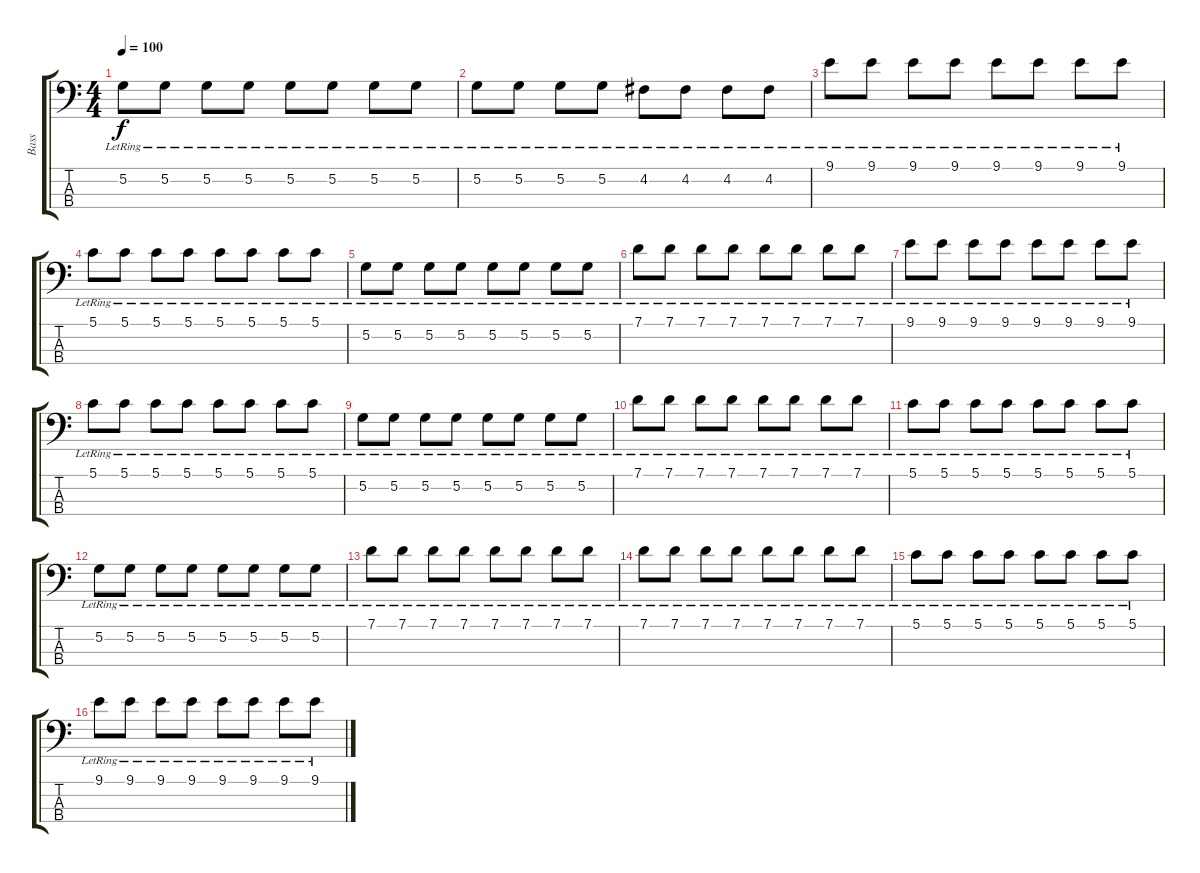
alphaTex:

\track ("Bass" "Bass") {instrument acousticbass}
\staff {score tabs}
\tuning (G2 D2 A1 E1) {hide}
\ts (4 4)
\tempo 100
\clef f4
\ks c
5.2{lr}.8{dy f} 5.2{lr}.8 5.2{lr}.8 5.2{lr}.8 5.2{lr}.8 5.2{lr}.8 5.2{lr}.8 5.2{lr}.8 |
5.2{lr}.8 5.2{lr}.8 5.2{lr}.8 5.2{lr}.8 4.2{lr}.8 4.2{lr}.8 4.2{lr}.8 4.2{lr}.8 |
9.1{lr}.8 9.1{lr}.8 9.1{lr}.8 9.1{lr}.8 9.1{lr}.8 9.1{lr}.8 9.1{lr}.8 9.1{lr}.8 |
5.1{lr}.8 5.1{lr}.8 5.1{lr}.8 5.1{lr}.8 5.1{lr}.8 5.1{lr}.8 5.1{lr}.8 5.1{lr}.8 |
5.2{lr}.8 5.2{lr}.8 5.2{lr}.8 5.2{lr}.8 5.2{lr}.8 5.2{lr}.8 5.2{lr}.8 5.2{lr}.8 |
7.1{lr}.8 7.1{lr}.8 7.1{lr}.8 7.1{lr}.8 7.1{lr}.8 7.1{lr}.8 7.1{lr}.8 7.1{lr}.8 |
9.1{lr}.8 9.1{lr}.8 9.1{lr}.8 9.1{lr}.8 9.1{lr}.8 9.1{lr}.8 9.1{lr}.8 9.1{lr}.8 |
5.1{lr}.8 5.1{lr}.8 5.1{lr}.8 5.1{lr}.8 5.1{lr}.8 5.1{lr}.8 5.1{lr}.8 5.1{lr}.8 |
5.2{lr}.8 5.2{lr}.8 5.2{lr}.8 5.2{lr}.8 5.2{lr}.8 5.2{lr}.8 5.2{lr}.8 5.2{lr}.8 |
7.1{lr}.8 7.1{lr}.8 7.1{lr}.8 7.1{lr}.8 7.1{lr}.8 7.1{lr}.8 7.1{lr}.8 7.1{lr}.8 |
5.1{lr}.8 5.1{lr}.8 5.1{lr}.8 5.1{lr}.8 5.1{lr}.8 5.1{lr}.8 5.1{lr}.8 5.1{lr}.8 |
5.2{lr}.8 5.2{lr}.8 5.2{lr}.8 5.2{lr}.8 5.2{lr}.8 5.2{lr}.8 5.2{lr}.8 5.2{lr}.8 |
7.1{lr}.8 7.1{lr}.8 7.1{lr}.8 7.1{lr}.8 7.1{lr}.8 7.1{lr}.8 7.1{lr}.8 7.1{lr}.8 |
7.1{lr}.8 7.1{lr}.8 7.1{lr}.8 7.1{lr}.8 7.1{lr}.8 7.1{lr}.8 7.1{lr}.8 7.1{lr}.8 |
5.1{lr}.8 5.1{lr}.8 5.1{lr}.8 5.1{lr}.8 5.1{lr}.8 5.1{lr}.8 5.1{lr}.8 5.1{lr}.8 |
9.1{lr}.8 9.1{lr}.8 9.1{lr}.8 9.1{lr}.8 9.1{lr}.8 9.1{lr}.8 9.1{lr}.8 9.1{lr}.8
